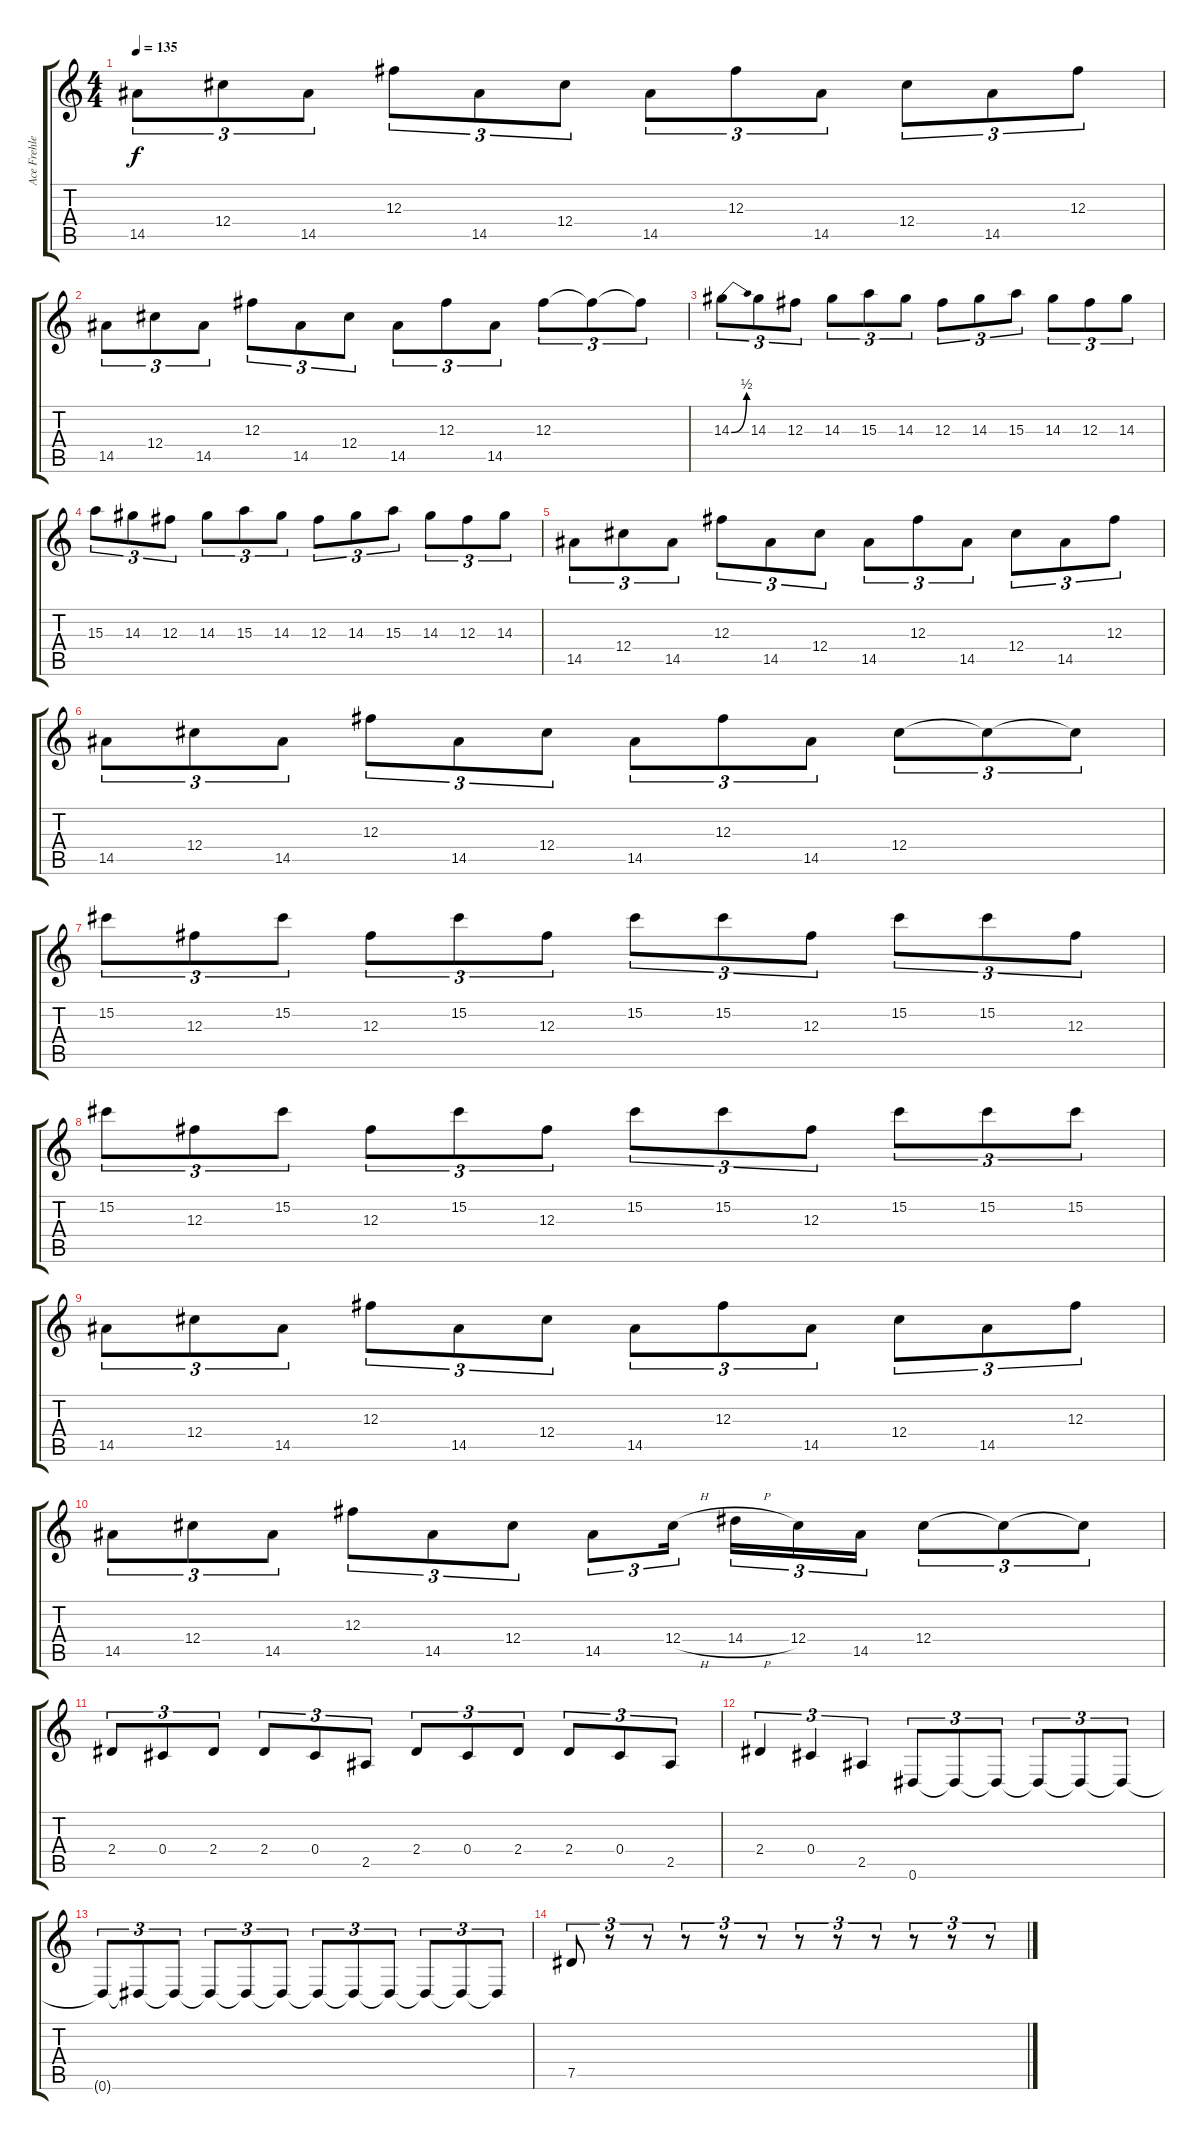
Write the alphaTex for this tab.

\track ("Ace Frehley" "Ace Frehle") {instrument distortionguitar}
\staff {score tabs}
\tuning (Eb4 Bb3 Gb3 Db3 Ab2 Eb2) {hide}
\ts (4 4)
\tempo 135
\clef g2
\ks c
14.5.8{tu (3 2) dy f} 12.4.8{tu (3 2)} 14.5.8{tu (3 2)} 12.3.8{tu (3 2)} 14.5.8{tu (3 2)} 12.4.8{tu (3 2)} 14.5.8{tu (3 2)} 12.3.8{tu (3 2)} 14.5.8{tu (3 2)} 12.4.8{tu (3 2)} 14.5.8{tu (3 2)} 12.3.8{tu (3 2)} |
14.5.8{tu (3 2)} 12.4.8{tu (3 2)} 14.5.8{tu (3 2)} 12.3.8{tu (3 2)} 14.5.8{tu (3 2)} 12.4.8{tu (3 2)} 14.5.8{tu (3 2)} 12.3.8{tu (3 2)} 14.5.8{tu (3 2)} 12.3.8{tu (3 2)} 12.3{t}.8{tu (3 2)} 12.3{t}.8{tu (3 2)} |
14.3{be (bend 0 0 60 2)}.8{tu (3 2)} 14.3.8{tu (3 2)} 12.3.8{tu (3 2)} 14.3.8{tu (3 2)} 15.3.8{tu (3 2)} 14.3.8{tu (3 2)} 12.3.8{tu (3 2)} 14.3.8{tu (3 2)} 15.3.8{tu (3 2)} 14.3.8{tu (3 2)} 12.3.8{tu (3 2)} 14.3.8{tu (3 2)} |
15.3.8{tu (3 2)} 14.3.8{tu (3 2)} 12.3.8{tu (3 2)} 14.3.8{tu (3 2)} 15.3.8{tu (3 2)} 14.3.8{tu (3 2)} 12.3.8{tu (3 2)} 14.3.8{tu (3 2)} 15.3.8{tu (3 2)} 14.3.8{tu (3 2)} 12.3.8{tu (3 2)} 14.3.8{tu (3 2)} |
14.5.8{tu (3 2)} 12.4.8{tu (3 2)} 14.5.8{tu (3 2)} 12.3.8{tu (3 2)} 14.5.8{tu (3 2)} 12.4.8{tu (3 2)} 14.5.8{tu (3 2)} 12.3.8{tu (3 2)} 14.5.8{tu (3 2)} 12.4.8{tu (3 2)} 14.5.8{tu (3 2)} 12.3.8{tu (3 2)} |
14.5.8{tu (3 2)} 12.4.8{tu (3 2)} 14.5.8{tu (3 2)} 12.3.8{tu (3 2)} 14.5.8{tu (3 2)} 12.4.8{tu (3 2)} 14.5.8{tu (3 2)} 12.3.8{tu (3 2)} 14.5.8{tu (3 2)} 12.4.8{tu (3 2)} 12.4{t}.8{tu (3 2)} 12.4{t}.8{tu (3 2)} |
15.2.8{tu (3 2)} 12.3.8{tu (3 2)} 15.2.8{tu (3 2)} 12.3.8{tu (3 2)} 15.2.8{tu (3 2)} 12.3.8{tu (3 2)} 15.2.8{tu (3 2)} 15.2.8{tu (3 2)} 12.3.8{tu (3 2)} 15.2.8{tu (3 2)} 15.2.8{tu (3 2)} 12.3.8{tu (3 2)} |
15.2.8{tu (3 2)} 12.3.8{tu (3 2)} 15.2.8{tu (3 2)} 12.3.8{tu (3 2)} 15.2.8{tu (3 2)} 12.3.8{tu (3 2)} 15.2.8{tu (3 2)} 15.2.8{tu (3 2)} 12.3.8{tu (3 2)} 15.2.8{tu (3 2)} 15.2.8{tu (3 2)} 15.2.8{tu (3 2)} |
14.5.8{tu (3 2)} 12.4.8{tu (3 2)} 14.5.8{tu (3 2)} 12.3.8{tu (3 2)} 14.5.8{tu (3 2)} 12.4.8{tu (3 2)} 14.5.8{tu (3 2)} 12.3.8{tu (3 2)} 14.5.8{tu (3 2)} 12.4.8{tu (3 2)} 14.5.8{tu (3 2)} 12.3.8{tu (3 2)} |
14.5.8{tu (3 2)} 12.4.8{tu (3 2)} 14.5.8{tu (3 2)} 12.3.8{tu (3 2)} 14.5.8{tu (3 2)} 12.4.8{tu (3 2)} 14.5.8{tu (3 2)} 12.4{h}.16{tu (3 2) beam splitsecondary} 14.4{h}.16{tu (3 2)} 12.4.16{tu (3 2)} 14.5.16{tu (3 2)} 12.4.8{tu (3 2)} 12.4{t}.8{tu (3 2)} 12.4{t}.8{tu (3 2)} |
2.4.8{tu (3 2)} 0.4.8{tu (3 2)} 2.4.8{tu (3 2)} 2.4.8{tu (3 2)} 0.4.8{tu (3 2)} 2.5.8{tu (3 2)} 2.4.8{tu (3 2)} 0.4.8{tu (3 2)} 2.4.8{tu (3 2)} 2.4.8{tu (3 2)} 0.4.8{tu (3 2)} 2.5.8{tu (3 2)} |
2.4.4{tu (3 2)} 0.4.4{tu (3 2)} 2.5.4{tu (3 2)} 0.6.8{tu (3 2)} 0.6{t}.8{tu (3 2)} 0.6{t}.8{tu (3 2)} 0.6{t}.8{tu (3 2)} 0.6{t}.8{tu (3 2)} 0.6{t}.8{tu (3 2)} |
0.6{t}.8{tu (3 2)} 0.6{t}.8{tu (3 2)} 0.6{t}.8{tu (3 2)} 0.6{t}.8{tu (3 2)} 0.6{t}.8{tu (3 2)} 0.6{t}.8{tu (3 2)} 0.6{t}.8{tu (3 2)} 0.6{t}.8{tu (3 2)} 0.6{t}.8{tu (3 2)} 0.6{t}.8{tu (3 2)} 0.6{t}.8{tu (3 2)} 0.6{t}.8{tu (3 2)} |
7.5.8{tu (3 2)} r.8{tu (3 2)} r.8{tu (3 2)} r.8{tu (3 2)} r.8{tu (3 2)} r.8{tu (3 2)} r.8{tu (3 2)} r.8{tu (3 2)} r.8{tu (3 2)} r.8{tu (3 2)} r.8{tu (3 2)} r.8{tu (3 2)}
